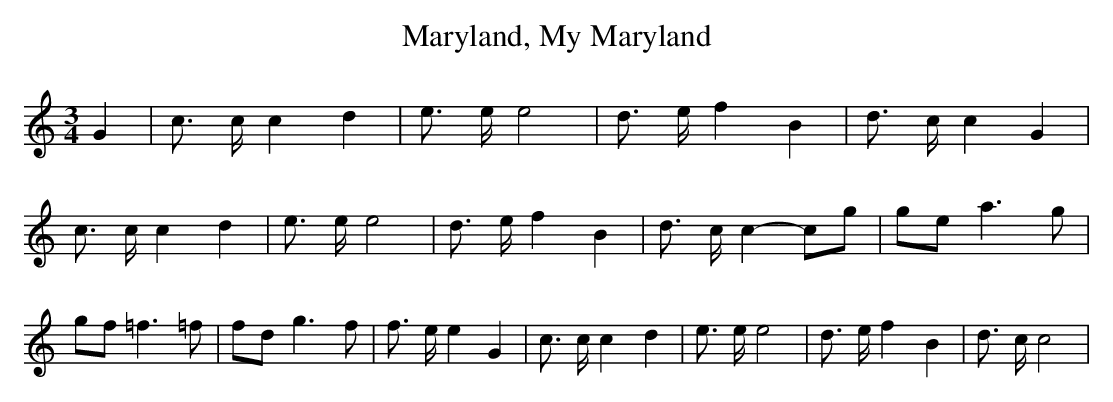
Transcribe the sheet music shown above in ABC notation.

X:1
T:Maryland, My Maryland
M:3/4
L:1/8
K:C
 G2| c3/2 c/2 c2 d2| e3/2 e/2 e4| d3/2 e/2 f2 B2| d3/2 c/2 c2 G2| c3/2 c/2 c2 d2|\
 e3/2 e/2 e4| d3/2 e/2 f2 B2| d3/2 c/2 c2- cg| ge a3 g| gf =f3 =f|\
 fd g3 f| f3/2 e/2 e2 G2| c3/2 c/2 c2 d2| e3/2 e/2 e4| d3/2 e/2 f2 B2|\
 d3/2 c/2 c4|
